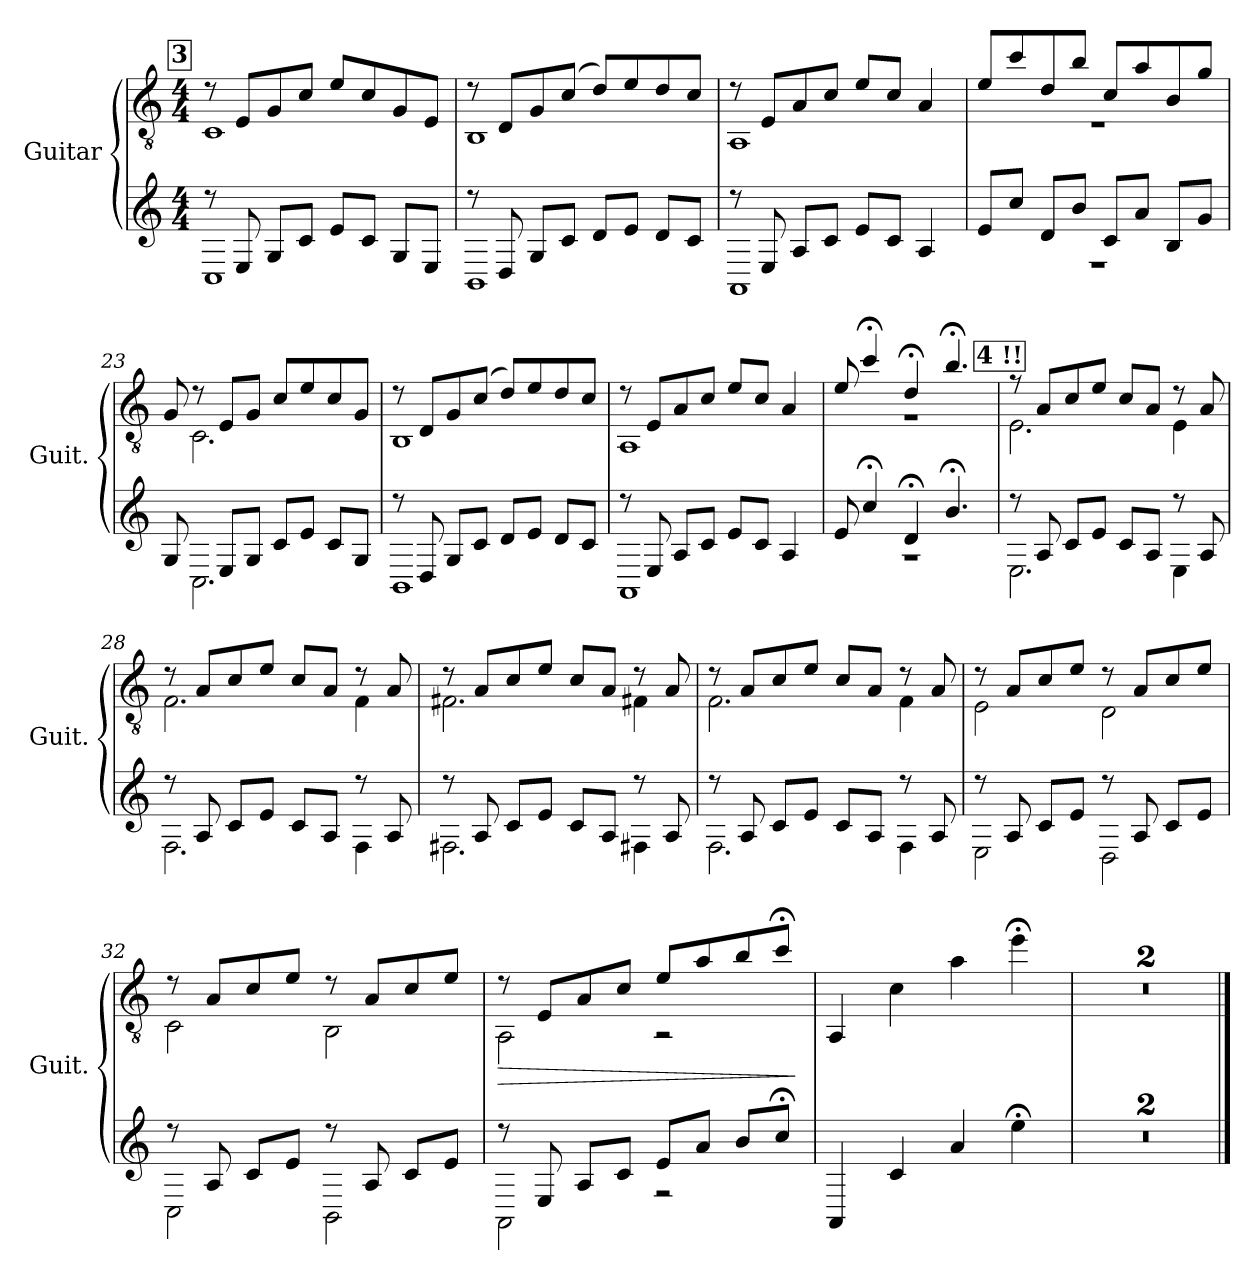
**kern	**kern	**dynam
*part1	*part1	*part1
*staff2	*staff1	*staff1/2
*I"Guitar	*	*
*I'Guit.	*	*
*	*clefGv2	*
*k[]	*k[]	*
*M4/4	*M4/4	*
!!LO:REH:place=s1:a:B:fs=14:t=3
=19	=19	=19
*^	*^	*
8r	1C	8r	1C	.
8E	.	8E/L	.	.
8GL	.	8G/	.	.
8cJ	.	8c/J	.	.
8eL	.	8e/L	.	.
8cJ	.	8c/	.	.
8GL	.	8G/	.	.
8EJ	.	8E/J	.	.
=20	=20	=20	=20	=20
8r	1BB	8r	1BB	.
8D	.	8D/L	.	.
8GL	.	8G/	.	.
8cJ	.	(8c/J	.	.
8dL	.	8d/L)	.	.
8eJ	.	8e/	.	.
8dL	.	8d/	.	.
8cJ	.	8c/J	.	.
!!LO:LB:g=z	!!
=21	=21	=21	=21	=21
8r	1AA	8r	1AA	.
8E	.	8E/L	.	.
8AL	.	8A/	.	.
8cJ	.	8c/J	.	.
8eL	.	8e/L	.	.
8cJ	.	8c/J	.	.
4A	.	4A/	.	.
=22	=22	=22	=22	=22
8eL	1r	8e/L	1r	.
8ccJ	.	8cc/	.	.
8dL	.	8d/	.	.
8bJ	.	8b/J	.	.
8cL	.	8c/L	.	.
8aJ	.	8a/	.	.
8BL	.	8B/	.	.
8gJ	.	8g/J	.	.
=23	=23	=23	=23	=23
8G	8ryy	8G/	8ryy	.
8ryy	2.C	8r	2.C\	.
8EL	.	8E/L	.	.
8GJ	.	8G/J	.	.
8cL	.	8c/L	.	.
8eJ	.	8e/	.	.
8cL	.	8c/	.	.
8GJ	8ryy	8G/J	8ryy	.
=24	=24	=24	=24	=24
8r	1BB	8r	1BB	.
8D	.	8D/L	.	.
8GL	.	8G/	.	.
8cJ	.	(8c/J	.	.
8dL	.	8d/L)	.	.
8eJ	.	8e/	.	.
8dL	.	8d/	.	.
8cJ	.	8c/J	.	.
!!LO:LB:g=z	!!
=25	=25	=25	=25	=25
8r	1AA	8r	1AA	.
8E	.	8E/L	.	.
8AL	.	8A/	.	.
8cJ	.	8c/J	.	.
8eL	.	8e/L	.	.
8cJ	.	8c/J	.	.
4A	.	4A/	.	.
=26	=26	=26	=26	=26
8e	1r	8e/	1r	.
4cc;<	.	4cc;</	.	.
4d;<	.	4d;</	.	.
4.b;<	.	4.b;</	.	.
!!LO:REH:place=s1:a:B:fs=14:t=4	!!
=27	=27	=27	=27	=27
8r	2.E	8r	2.E\	.
8A	.	8A/L	.	.
8cL	.	8c/	.	.
8eJ	.	8e/J	.	.
8cL	.	8c/L	.	.
8AJ	.	8A/J	.	.
8r	4E	8r	4E\	.
8A	.	8A/	.	.
=28	=28	=28	=28	=28
8r	2.F	8r	2.F\	.
8A	.	8A/L	.	.
8cL	.	8c/	.	.
8eJ	.	8e/J	.	.
8cL	.	8c/L	.	.
8AJ	.	8A/J	.	.
8r	4F	8r	4F\	.
8A	.	8A/	.	.
!!LO:LB:g=z	!!
=29	=29	=29	=29	=29
8r	2.F#X	8r	2.F#X\	.
8A	.	8A/L	.	.
8cL	.	8c/	.	.
8eJ	.	8e/J	.	.
8cL	.	8c/L	.	.
8AJ	.	8A/J	.	.
8r	4F#X	8r	4F#X\	.
8A	.	8A/	.	.
=30	=30	=30	=30	=30
8r	2.F	8r	2.F\	.
8A	.	8A/L	.	.
8cL	.	8c/	.	.
8eJ	.	8e/J	.	.
8cL	.	8c/L	.	.
8AJ	.	8A/J	.	.
8r	4F	8r	4F\	.
8A	.	8A/	.	.
=31	=31	=31	=31	=31
8r	2E	8r	2E\	.
8A	.	8A/L	.	.
8cL	.	8c/	.	.
8eJ	.	8e/J	.	.
8r	2D	8r	2D\	.
8A	.	8A/L	.	.
8cL	.	8c/	.	.
8eJ	.	8e/J	.	.
=32	=32	=32	=32	=32
8r	2C	8r	2C\	.
8A	.	8A/L	.	.
8cL	.	8c/	.	.
8eJ	.	8e/J	.	.
8r	2BB	8r	2BB\	.
8A	.	8A/L	.	.
8cL	.	8c/	.	.
8eJ	.	8e/J	.	.
!!LO:LB:g=z	!!
=33	=33	=33	=33	=33
!	!	!	!	!LO:HP:b
8r	2AA	8r	2AA\	>
8E	.	8E/L	.	.
8AL	.	8A/	.	.
8cJ	.	8c/J	.	.
8eL	2r	8e/L	2r	.
8aJ	.	8a/	.	.
8bL	.	8b/	.	.
8cc;<J	.	8cc;</J	.	.
*v	*v	*	*	*
*	*v	*v	*
.	.	]
=34	=34	=34
4AA	4AA/	.
4c	4c\	.
4a	4a\	.
4ee;<	4ee;<\	.
=35	=35	=35
1r	1r	.
=36	=36	=36
1r	1r	.
==	==	==
*-	*-	*-
